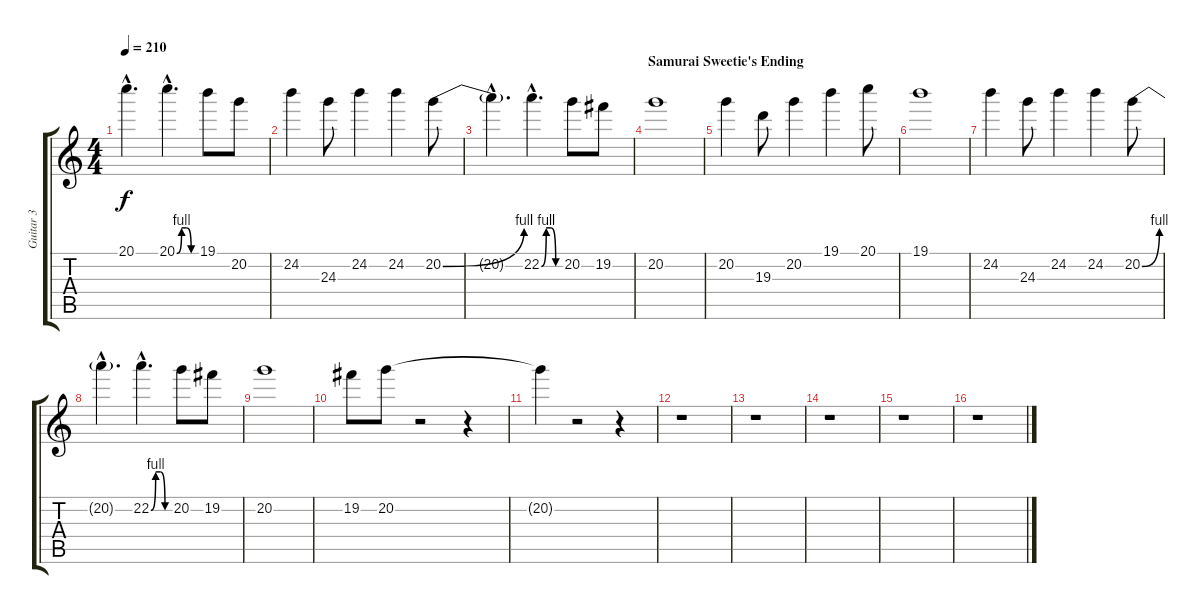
\track ("Guitar 3" "Guitar 3") {instrument distortionguitar}
\staff {score tabs}
\tuning (E4 B3 G3 D3 A2 E2) {hide}
\ts (4 4)
\tempo 210
\clef g2
\ks c
20.1{hac t}.4{d dy f} 20.1{be (custom 0 0 15 4 30 4 45 0 60 0) hac}.4{d} 19.1.8 20.2.8 |
24.2.4 24.3.8 24.2.4 24.2.4 20.2{be (bend 0 0 60 4)}.8 |
20.2{hac t}.4{d} 22.2{be (custom 0 0 15 4 30 4 45 0 60 0) hac}.4{d} 20.2.8 19.2.8 |
\section ("" "Samurai Sweetie's Ending")
20.2.1 |
20.2.4 19.3.8 20.2.4 19.1.4 20.1.8 |
19.1.1 |
24.2.4 24.3.8 24.2.4 24.2.4 20.2{be (bend 0 0 60 4)}.8 |
20.2{hac t}.4{d} 22.2{be (custom 0 0 15 4 30 4 45 0 60 0) hac}.4{d} 20.2.8 19.2.8 |
20.2.1 |
19.2.8 20.2.8 r.2 r.4 |
20.2{t}.4 r.2 r.4 |
r.1 |
r.1 |
r.1 |
r.1 |
r.1
